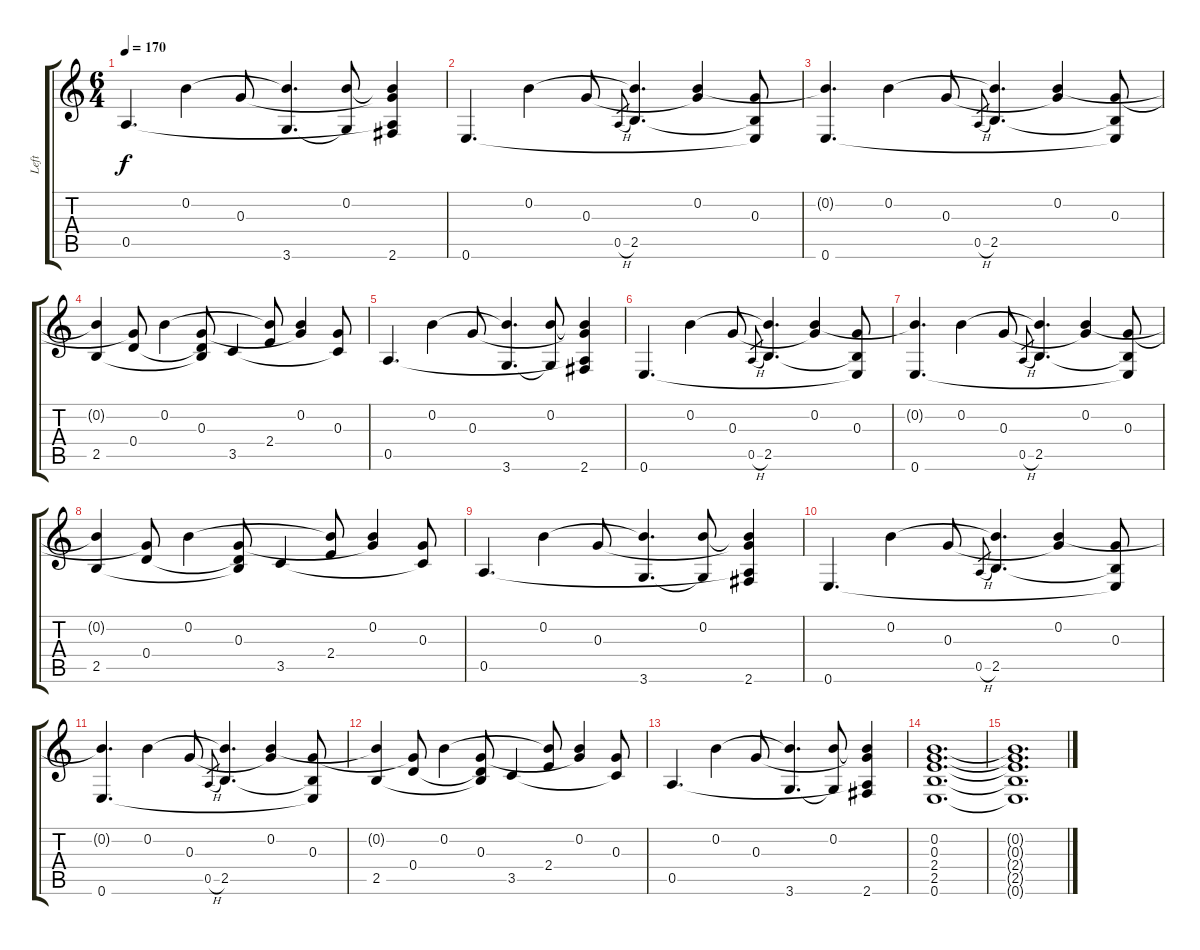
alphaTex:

\track ("Left" "Left") {instrument electricguitarjazz}
\staff {score tabs}
\tuning (E4 B3 G3 D3 A2 E2) {hide}
\ts (6 4)
\tempo 170
\clef g2
\ks c
0.5.4{d dy f} 0.2.4 0.3.8 (0.2{t} 3.6).4{d} (0.2 3.6{t}).8 (0.2{t} 0.3{t} 0.5{t} 2.6).4 |
0.6.4{d} 0.2.4 0.3.8 0.5{h}.8{gr} (0.2{t} 2.5).4{d} (0.2 0.3{t}).4 (0.3 2.5{t} 0.6{t}).8 |
(0.2{t} 0.6).4{d} 0.2.4 0.3.8 0.5{h}.8{gr} (0.2{t} 2.5).4{d} (0.2 0.3{t}).4 (0.3 2.5{t} 0.6{t}).8 |
(0.2{t} 2.5).4 (0.3{t} 0.4).8 0.2.4 (0.3 0.4{t} 2.5{t}).8 3.5.4 (0.2{t} 2.4).8 (0.2 0.3{t}).4 (0.3 3.5{t}).8 |
0.5.4{d} 0.2.4 0.3.8 (0.2{t} 3.6).4{d} (0.2 3.6{t}).8 (0.2{t} 0.3{t} 0.5{t} 2.6).4 |
0.6.4{d} 0.2.4 0.3.8 0.5{h}.8{gr} (0.2{t} 2.5).4{d} (0.2 0.3{t}).4 (0.3 2.5{t} 0.6{t}).8 |
(0.2{t} 0.6).4{d} 0.2.4 0.3.8 0.5{h}.8{gr} (0.2{t} 2.5).4{d} (0.2 0.3{t}).4 (0.3 2.5{t} 0.6{t}).8 |
(0.2{t} 2.5).4 (0.3{t} 0.4).8 0.2.4 (0.3 0.4{t} 2.5{t}).8 3.5.4 (0.2{t} 2.4).8 (0.2 0.3{t}).4 (0.3 3.5{t}).8 |
0.5.4{d} 0.2.4 0.3.8 (0.2{t} 3.6).4{d} (0.2 3.6{t}).8 (0.2{t} 0.3{t} 0.5{t} 2.6).4 |
0.6.4{d} 0.2.4 0.3.8 0.5{h}.8{gr} (0.2{t} 2.5).4{d} (0.2 0.3{t}).4 (0.3 2.5{t} 0.6{t}).8 |
(0.2{t} 0.6).4{d} 0.2.4 0.3.8 0.5{h}.8{gr} (0.2{t} 2.5).4{d} (0.2 0.3{t}).4 (0.3 2.5{t} 0.6{t}).8 |
(0.2{t} 2.5).4 (0.3{t} 0.4).8 0.2.4 (0.3 0.4{t} 2.5{t}).8 3.5.4 (0.2{t} 2.4).8 (0.2 0.3{t}).4 (0.3 3.5{t}).8 |
0.5.4{d} 0.2.4 0.3.8 (0.2{t} 3.6).4{d} (0.2 3.6{t}).8 (0.2{t} 0.3{t} 0.5{t} 2.6).4 |
(0.2 0.3 2.4 2.5 0.6).1{d volume 0} |
(0.2{t} 0.3{t} 2.4{t} 2.5{t} 0.6{t}).1{d}
